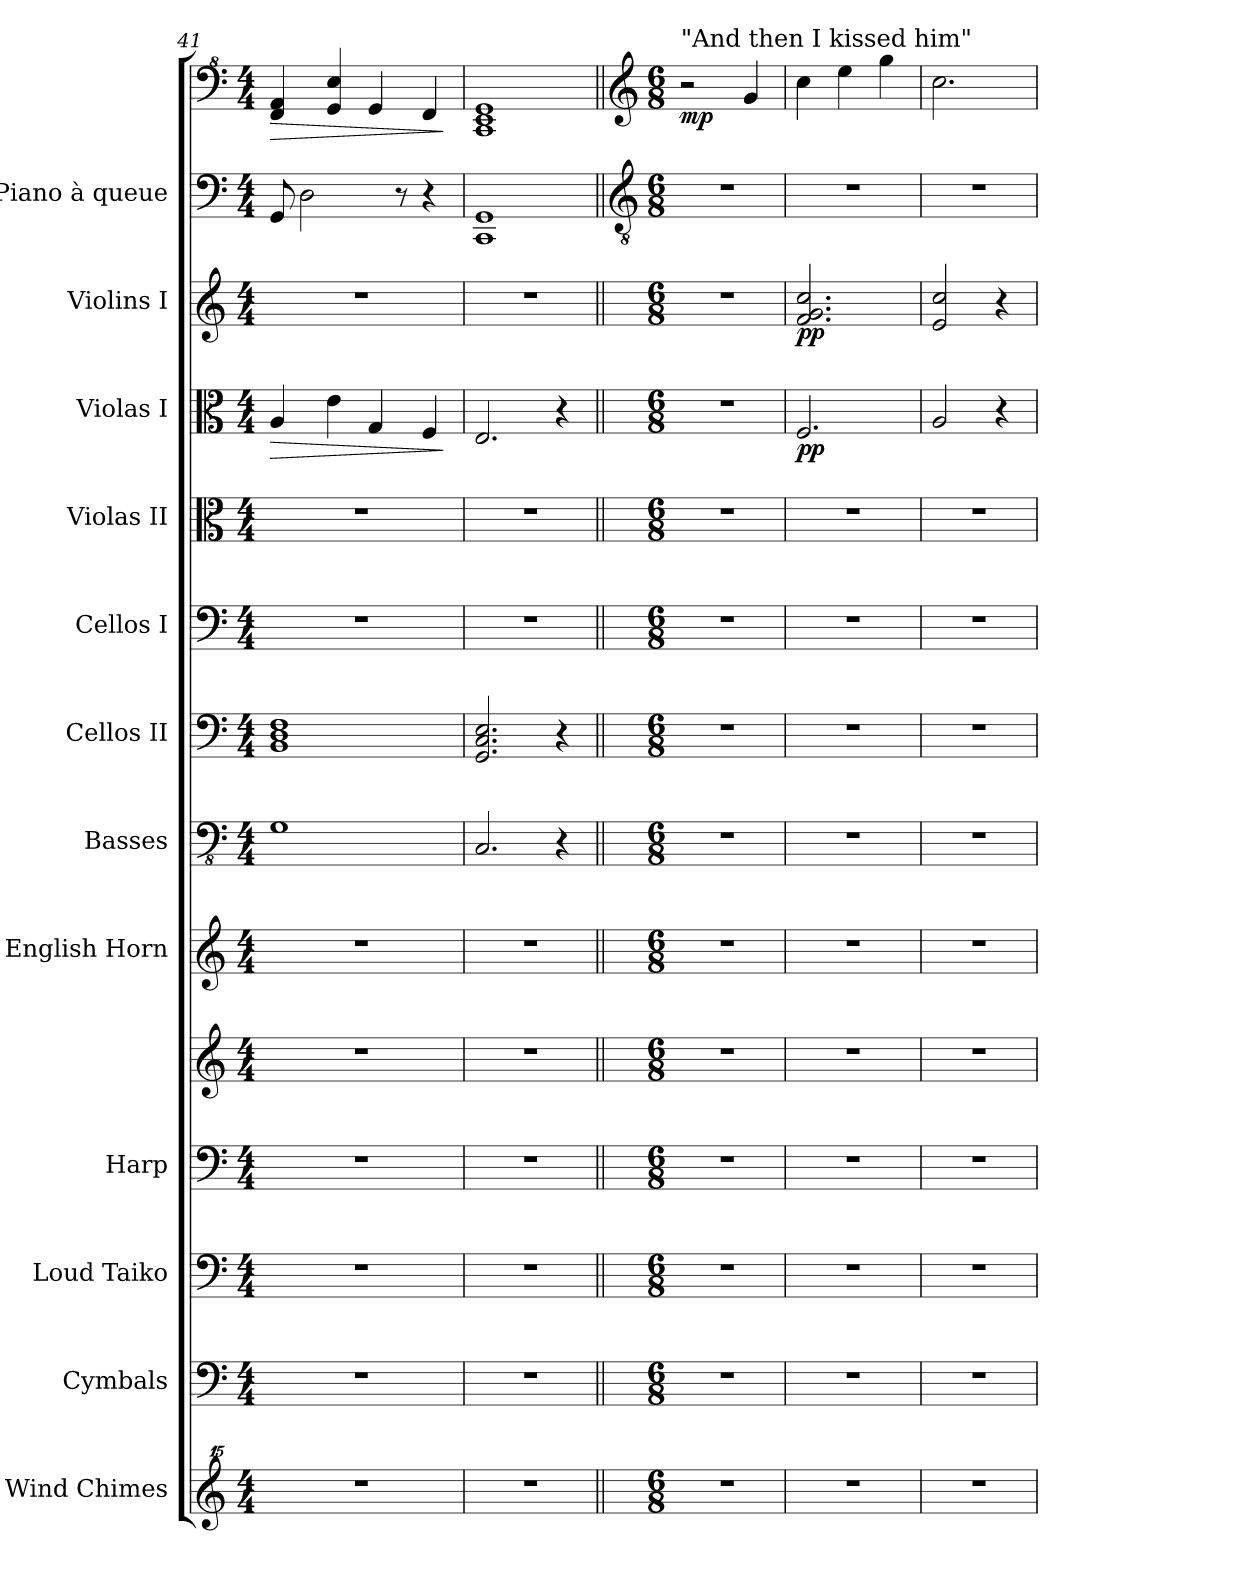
**kern	**kern	**kern	**kern	**kern	**kern	**kern	**kern	**kern	**kern	**kern	**dynam	**kern	**dynam	**kern	**kern	**dynam
*part12	*part11	*part10	*part9	*part9	*part8	*part7	*part6	*part5	*part4	*part3	*part3	*part2	*part2	*part1	*part1	*part1
*staff14	*staff13	*staff12	*staff11	*staff10	*staff9	*staff8	*staff7	*staff6	*staff5	*staff4	*staff4	*staff3	*staff3	*staff2	*staff1	*staff1/2
*I"Wind Chimes	*I"Cymbals	*I"Loud Taiko	*I"Harp	*	*I"English Horn	*I"Basses	*I"Cellos II	*I"Cellos I	*I"Violas II	*I"Violas I	*	*I"Violins I	*	*I"Piano à queue	*	*
*I'WCh.	*I'Cymb.	*I'Taiko.	*I'Hrp.	*	*	*I'Bss	*I'Cellos II	*I'Cellos I	*I'Vla II.	*I'Vla I.	*	*I'Vlns I.	*	*I'Pia.	*	*
*clefG^^2	*clefF4	*clefF4	*clefF4	*clefG2	*clefG2	*clefFv4	*clefF4	*clefF4	*clefC3	*clefC3	*	*clefG2	*	*clefF4	*clefF^4	*
*k[]	*k[]	*k[]	*k[]	*k[]	*k[]	*k[]	*k[]	*k[]	*k[]	*k[]	*	*k[]	*	*k[]	*k[]	*
*M4/4	*M4/4	*M4/4	*M4/4	*M4/4	*M4/4	*M4/4	*M4/4	*M4/4	*M4/4	*M4/4	*	*M4/4	*	*M4/4	*M4/4	*
=41	=41	=41	=41	=41	=41	=41	=41	=41	=41	=41	=41	=41	=41	=41	=41	=41
!	!	!	!	!	!	!	!	!	!	!	!LO:HP:b	!	!	!	!	!LO:HP:b
1r	1r	1r	1r	1r	1r	1GG	1BB 1D 1F	1r	1r	4A/	>	1r	.	8GG/	4F/ 4A/	>
.	.	.	.	.	.	.	.	.	.	.	.	.	.	2D\	.	.
*	*	*	*	*	*	*	*	*	*	*	*	*	*	*	*MM70	*
.	.	.	.	.	.	.	.	.	.	4e\	.	.	.	.	4G/ 4e/	.
*	*	*	*	*	*	*	*	*	*	*	*	*	*	*	*MM68	*
.	.	.	.	.	.	.	.	.	.	4G/	.	.	.	.	4G/	.
.	.	.	.	.	.	.	.	.	.	.	.	.	.	8r	.	.
*	*	*	*	*	*	*	*	*	*	*	*	*	*	*	*MM50	*
.	.	.	.	.	.	.	.	.	.	4F/	.	.	.	4r	4F/	.
.	.	.	.	.	.	.	.	.	.	.	]	.	.	.	.	]
=42	=42	=42	=42	=42	=42	=42	=42	=42	=42	=42	=42	=42	=42	=42	=42	=42
1r	1r	1r	1r	1r	1r	2.CC/	2.GG/ 2.C/ 2.E/	1r	1r	2.E/	.	1r	.	1CC 1GG	1C 1E 1G	.
.	.	.	.	.	.	4r	4r	.	.	4r	.	.	.	.	.	.
=43||	=43||	=43||	=43||	=43||	=43||	=43||	=43||	=43||	=43||	=43||	=43||	=43||	=43||	=43||	=43||	=43||
*	*	*	*	*	*	*	*	*	*	*	*	*	*	*clefGv2	*clefG2	*
*M6/8	*M6/8	*M6/8	*M6/8	*M6/8	*M6/8	*M6/8	*M6/8	*M6/8	*M6/8	*M6/8	*	*M6/8	*	*M6/8	*M6/8	*
*	*	*	*	*	*	*	*	*	*	*	*	*	*	*	*MM68	*
!	!	!	!	!	!	!	!	!	!	!	!	!	!	!	!LO:TX:a:t="And then I kissed him"	!
!	!	!	!	!	!	!	!	!	!	!	!	!	!	!	!	!LO:DY:b
2.r	2.r	2.r	2.r	2.r	2.r	2.r	2.r	2.r	2.r	2.r	.	2.r	.	2.r	2r	mp
.	.	.	.	.	.	.	.	.	.	.	.	.	.	.	4g/	.
=44	=44	=44	=44	=44	=44	=44	=44	=44	=44	=44	=44	=44	=44	=44	=44	=44
!	!	!	!	!	!	!	!	!	!	!	!LO:DY:b	!	!LO:DY:b	!	!	!
2.r	2.r	2.r	2.r	2.r	2.r	2.r	2.r	2.r	2.r	2.F/	pp	2.f/ 2.g/ 2.cc/	pp	2.r	4cc\	.
.	.	.	.	.	.	.	.	.	.	.	.	.	.	.	4ee\	.
*	*	*	*	*	*	*	*	*	*	*	*	*	*	*	*MM60	*
.	.	.	.	.	.	.	.	.	.	.	.	.	.	.	4gg\	.
=45	=45	=45	=45	=45	=45	=45	=45	=45	=45	=45	=45	=45	=45	=45	=45	=45
*	*	*	*	*	*	*	*	*	*	*	*	*	*	*	*MM68	*
2.r	2.r	2.r	2.r	2.r	2.r	2.r	2.r	2.r	2.r	2A/	.	2e/ 2cc/	.	2.r	2.cc\	.
.	.	.	.	.	.	.	.	.	.	4r	.	4r	.	.	.	.
=	=	=	=	=	=	=	=	=	=	=	=	=	=	=	=	=
*-	*-	*-	*-	*-	*-	*-	*-	*-	*-	*-	*-	*-	*-	*-	*-	*-
